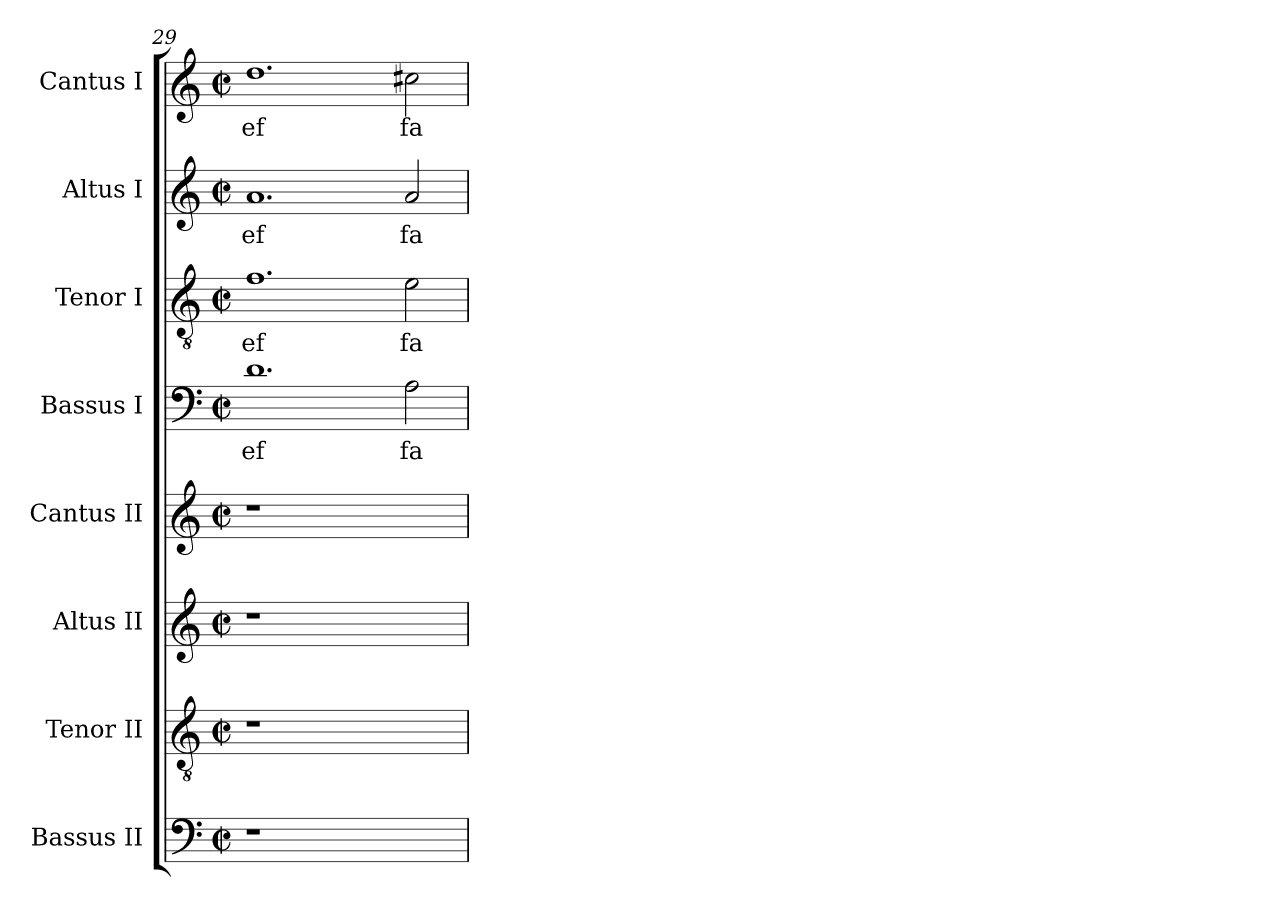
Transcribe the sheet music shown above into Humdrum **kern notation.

**kern	**kern	**kern	**kern	**kern	**text	**kern	**text	**kern	**text	**kern	**text
*part8	*part7	*part6	*part5	*part4	*part4	*part3	*part3	*part2	*part2	*part1	*part1
*staff8	*staff7	*staff6	*staff5	*staff4	*staff4	*staff3	*staff3	*staff2	*staff2	*staff1	*staff1
*I"Bassus II	*I"Tenor II	*I"Altus II	*I"Cantus II	*I"Bassus I	*	*I"Tenor I	*	*I"Altus I	*	*I"Cantus I	*
*clefF4	*clefGv2	*clefG2	*clefG2	*clefF4	*	*clefGv2	*	*clefG2	*	*clefG2	*
*M2/2	*M2/2	*M2/2	*M2/2	*M2/2	*	*M2/2	*	*M2/2	*	*M2/2	*
*met(c|)	*met(c|)	*met(c|)	*met(c|)	*met(c|)	*	*met(c|)	*	*met(c|)	*	*met(c|)	*
=29	=29	=29	=29	=29	=29	=29	=29	=29	=29	=29	=29
!	!	!	!	!	!LO:LY:b:cj	!	!LO:LY:b:cj	!	!LO:LY:b:cj	!	!LO:LY:b:cj
1r	1r	1r	1r	1.d	ef	1.f	ef	1.a	ef	1.dd	ef
1ryy	1ryy	1ryy	1ryy	.	.	.	.	.	.	.	.
!	!	!	!	!	!LO:LY:b:cj	!	!LO:LY:b:cj	!	!LO:LY:b:cj	!	!LO:LY:b:cj
.	.	.	.	2A\	fa	2e\	fa	2a/	fa	2cc#X\	fa
=	=	=	=	=	=	=	=	=	=	=	=
*-	*-	*-	*-	*-	*-	*-	*-	*-	*-	*-	*-
